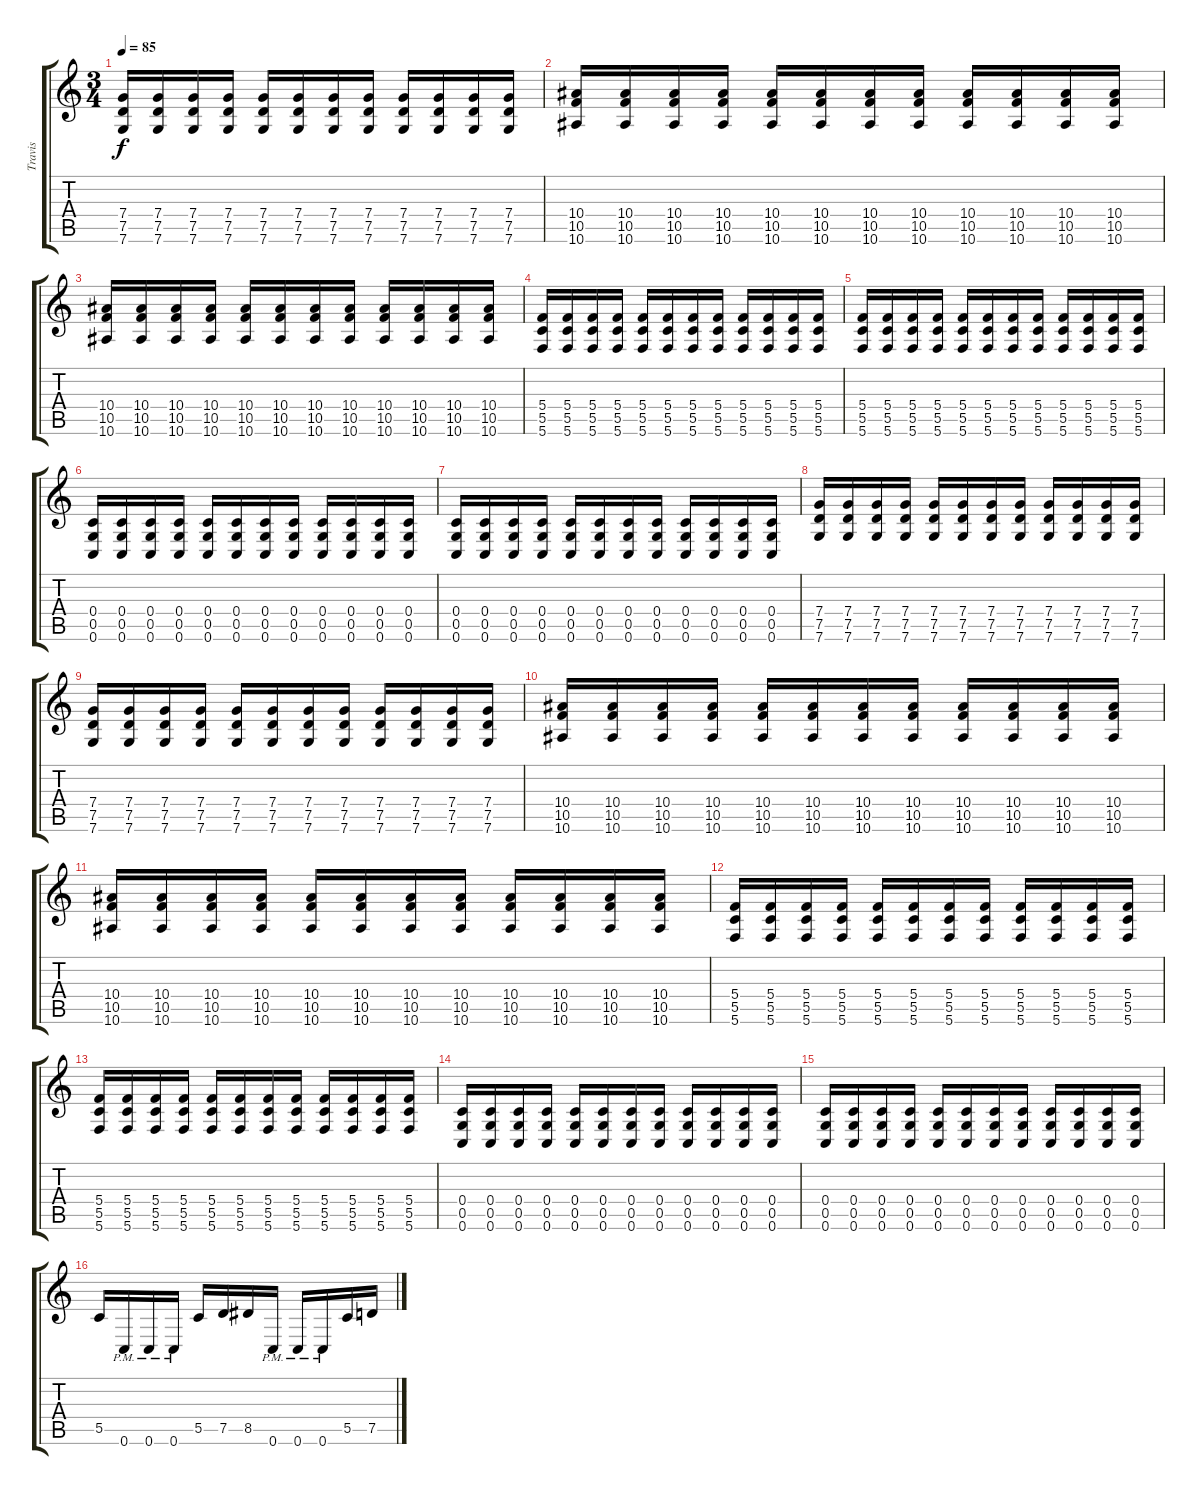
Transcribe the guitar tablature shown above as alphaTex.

\track ("Travis" "Travis") {instrument overdrivenguitar}
\staff {score tabs}
\tuning (D4 A3 F3 C3 G2 C2) {hide}
\ts (3 4)
\tempo 85
\clef g2
\ks c
(7.4 7.5 7.6).16{dy f} (7.4 7.5 7.6).16 (7.4 7.5 7.6).16 (7.4 7.5 7.6).16 (7.4 7.5 7.6).16 (7.4 7.5 7.6).16 (7.4 7.5 7.6).16 (7.4 7.5 7.6).16 (7.4 7.5 7.6).16 (7.4 7.5 7.6).16 (7.4 7.5 7.6).16 (7.4 7.5 7.6).16 |
(10.4 10.5 10.6).16 (10.4 10.5 10.6).16 (10.4 10.5 10.6).16 (10.4 10.5 10.6).16 (10.4 10.5 10.6).16 (10.4 10.5 10.6).16 (10.4 10.5 10.6).16 (10.4 10.5 10.6).16 (10.4 10.5 10.6).16 (10.4 10.5 10.6).16 (10.4 10.5 10.6).16 (10.4 10.5 10.6).16 |
(10.4 10.5 10.6).16 (10.4 10.5 10.6).16 (10.4 10.5 10.6).16 (10.4 10.5 10.6).16 (10.4 10.5 10.6).16 (10.4 10.5 10.6).16 (10.4 10.5 10.6).16 (10.4 10.5 10.6).16 (10.4 10.5 10.6).16 (10.4 10.5 10.6).16 (10.4 10.5 10.6).16 (10.4 10.5 10.6).16 |
(5.4 5.5 5.6).16 (5.4 5.5 5.6).16 (5.4 5.5 5.6).16 (5.4 5.5 5.6).16 (5.4 5.5 5.6).16 (5.4 5.5 5.6).16 (5.4 5.5 5.6).16 (5.4 5.5 5.6).16 (5.4 5.5 5.6).16 (5.4 5.5 5.6).16 (5.4 5.5 5.6).16 (5.4 5.5 5.6).16 |
(5.4 5.5 5.6).16 (5.4 5.5 5.6).16 (5.4 5.5 5.6).16 (5.4 5.5 5.6).16 (5.4 5.5 5.6).16 (5.4 5.5 5.6).16 (5.4 5.5 5.6).16 (5.4 5.5 5.6).16 (5.4 5.5 5.6).16 (5.4 5.5 5.6).16 (5.4 5.5 5.6).16 (5.4 5.5 5.6).16 |
(0.4 0.5 0.6).16 (0.4 0.5 0.6).16 (0.4 0.5 0.6).16 (0.4 0.5 0.6).16 (0.4 0.5 0.6).16 (0.4 0.5 0.6).16 (0.4 0.5 0.6).16 (0.4 0.5 0.6).16 (0.4 0.5 0.6).16 (0.4 0.5 0.6).16 (0.4 0.5 0.6).16 (0.4 0.5 0.6).16 |
(0.4 0.5 0.6).16 (0.4 0.5 0.6).16 (0.4 0.5 0.6).16 (0.4 0.5 0.6).16 (0.4 0.5 0.6).16 (0.4 0.5 0.6).16 (0.4 0.5 0.6).16 (0.4 0.5 0.6).16 (0.4 0.5 0.6).16 (0.4 0.5 0.6).16 (0.4 0.5 0.6).16 (0.4 0.5 0.6).16 |
(7.4 7.5 7.6).16 (7.4 7.5 7.6).16 (7.4 7.5 7.6).16 (7.4 7.5 7.6).16 (7.4 7.5 7.6).16 (7.4 7.5 7.6).16 (7.4 7.5 7.6).16 (7.4 7.5 7.6).16 (7.4 7.5 7.6).16 (7.4 7.5 7.6).16 (7.4 7.5 7.6).16 (7.4 7.5 7.6).16 |
(7.4 7.5 7.6).16 (7.4 7.5 7.6).16 (7.4 7.5 7.6).16 (7.4 7.5 7.6).16 (7.4 7.5 7.6).16 (7.4 7.5 7.6).16 (7.4 7.5 7.6).16 (7.4 7.5 7.6).16 (7.4 7.5 7.6).16 (7.4 7.5 7.6).16 (7.4 7.5 7.6).16 (7.4 7.5 7.6).16 |
(10.4 10.5 10.6).16 (10.4 10.5 10.6).16 (10.4 10.5 10.6).16 (10.4 10.5 10.6).16 (10.4 10.5 10.6).16 (10.4 10.5 10.6).16 (10.4 10.5 10.6).16 (10.4 10.5 10.6).16 (10.4 10.5 10.6).16 (10.4 10.5 10.6).16 (10.4 10.5 10.6).16 (10.4 10.5 10.6).16 |
(10.4 10.5 10.6).16 (10.4 10.5 10.6).16 (10.4 10.5 10.6).16 (10.4 10.5 10.6).16 (10.4 10.5 10.6).16 (10.4 10.5 10.6).16 (10.4 10.5 10.6).16 (10.4 10.5 10.6).16 (10.4 10.5 10.6).16 (10.4 10.5 10.6).16 (10.4 10.5 10.6).16 (10.4 10.5 10.6).16 |
(5.4 5.5 5.6).16 (5.4 5.5 5.6).16 (5.4 5.5 5.6).16 (5.4 5.5 5.6).16 (5.4 5.5 5.6).16 (5.4 5.5 5.6).16 (5.4 5.5 5.6).16 (5.4 5.5 5.6).16 (5.4 5.5 5.6).16 (5.4 5.5 5.6).16 (5.4 5.5 5.6).16 (5.4 5.5 5.6).16 |
(5.4 5.5 5.6).16 (5.4 5.5 5.6).16 (5.4 5.5 5.6).16 (5.4 5.5 5.6).16 (5.4 5.5 5.6).16 (5.4 5.5 5.6).16 (5.4 5.5 5.6).16 (5.4 5.5 5.6).16 (5.4 5.5 5.6).16 (5.4 5.5 5.6).16 (5.4 5.5 5.6).16 (5.4 5.5 5.6).16 |
(0.4 0.5 0.6).16 (0.4 0.5 0.6).16 (0.4 0.5 0.6).16 (0.4 0.5 0.6).16 (0.4 0.5 0.6).16 (0.4 0.5 0.6).16 (0.4 0.5 0.6).16 (0.4 0.5 0.6).16 (0.4 0.5 0.6).16 (0.4 0.5 0.6).16 (0.4 0.5 0.6).16 (0.4 0.5 0.6).16 |
(0.4 0.5 0.6).16 (0.4 0.5 0.6).16 (0.4 0.5 0.6).16 (0.4 0.5 0.6).16 (0.4 0.5 0.6).16 (0.4 0.5 0.6).16 (0.4 0.5 0.6).16 (0.4 0.5 0.6).16 (0.4 0.5 0.6).16 (0.4 0.5 0.6).16 (0.4 0.5 0.6).16 (0.4 0.5 0.6).16 |
5.5.16 0.6{pm}.16 0.6{pm}.16 0.6{pm}.16 5.5.16 7.5.16 8.5.16 0.6{pm}.16 0.6{pm}.16 0.6{pm}.16 5.5.16 7.5.16
